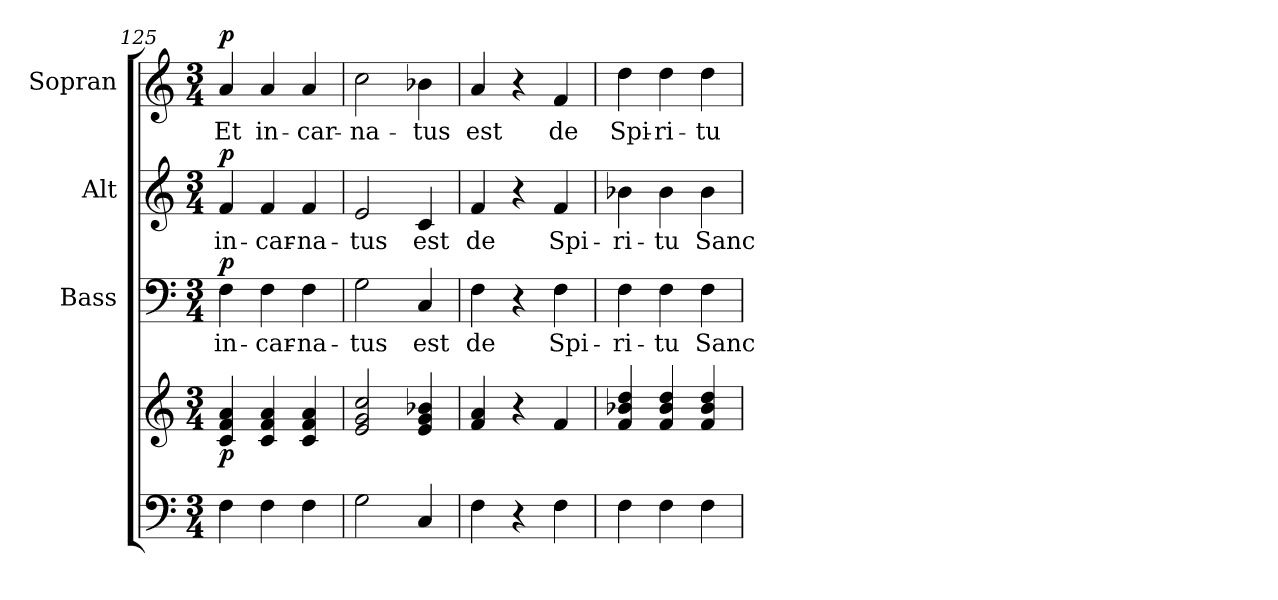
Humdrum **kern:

**kern	**kern	**dynam	**kern	**text	**dynam	**kern	**text	**dynam	**kern	**text	**dynam
*part4	*part4	*part4	*part3	*part3	*part3	*part2	*part2	*part2	*part1	*part1	*part1
*staff5	*staff4	*staff4/5	*staff3	*staff3	*staff3	*staff2	*staff2	*staff2	*staff1	*staff1	*staff1
*	*	*	*I"Bass	*	*	*I"Alt	*	*	*I"Sopran	*	*
*	*	*	*I'B.	*	*	*I'A.	*	*	*I'S.	*	*
*clefF4	*clefG2	*	*clefF4	*	*	*clefG2	*	*	*clefG2	*	*
*k[]	*k[]	*	*k[]	*	*	*k[]	*	*	*k[]	*	*
*C:	*C:	*	*C:	*	*	*C:	*	*	*C:	*	*
*M3/4	*M3/4	*	*M3/4	*	*	*M3/4	*	*	*M3/4	*	*
=125	=125	=125	=125	=125	=125	=125	=125	=125	=125	=125	=125
!	!	!LO:DY:b	!	!LO:LY:b	!LO:DY:a	!	!LO:LY:b	!LO:DY:a	!	!LO:LY:b	!LO:DY:a
4F\	4c/ 4f/ 4a/	p	4F\	in-	p	4f/	in-	p	4a/	Et	p
!	!	!	!	!LO:LY:b	!	!	!LO:LY:b	!	!	!LO:LY:b	!
4F\	4c/ 4f/ 4a/	.	4F\	-car-	.	4f/	-car-	.	4a/	in-	.
!	!	!	!	!LO:LY:b	!	!	!LO:LY:b	!	!	!LO:LY:b	!
4F\	4c/ 4f/ 4a/	.	4F\	-na-	.	4f/	-na-	.	4a/	-car-	.
=126	=126	=126	=126	=126	=126	=126	=126	=126	=126	=126	=126
!	!	!	!	!LO:LY:b	!	!	!LO:LY:b	!	!	!LO:LY:b	!
2G\	2e/ 2g/ 2cc/	.	2G\	-tus	.	2e/	-tus	.	2cc\	-na-	.
!	!	!	!	!LO:LY:b	!	!	!LO:LY:b	!	!	!LO:LY:b	!
4C/	4e/ 4g/ 4b-X/	.	4C/	est	.	4c/	est	.	4b-X\	-tus	.
=127	=127	=127	=127	=127	=127	=127	=127	=127	=127	=127	=127
!	!	!	!	!LO:LY:b	!	!	!LO:LY:b	!	!	!LO:LY:b	!
4F\	4f/ 4a/	.	4F\	de	.	4f/	de	.	4a/	est	.
4r	4r	.	4r	.	.	4r	.	.	4r	.	.
!	!	!	!	!LO:LY:b	!	!	!LO:LY:b	!	!	!LO:LY:b	!
4F\	4f/	.	4F\	Spi-	.	4f/	Spi-	.	4f/	de	.
=128	=128	=128	=128	=128	=128	=128	=128	=128	=128	=128	=128
!	!	!	!	!LO:LY:b	!	!	!LO:LY:b	!	!	!LO:LY:b	!
4F\	4f/ 4b-X/ 4dd/	.	4F\	-ri-	.	4b-X\	-ri-	.	4dd\	Spi-	.
!	!	!	!	!LO:LY:b	!	!	!LO:LY:b	!	!	!LO:LY:b	!
4F\	4f/ 4b-/ 4dd/	.	4F\	-tu	.	4b-\	-tu	.	4dd\	-ri-	.
!	!	!	!	!LO:LY:b	!	!	!LO:LY:b	!	!	!LO:LY:b	!
4F\	4f/ 4b-/ 4dd/	.	4F\	Sanc-	.	4b-\	Sanc-	.	4dd\	-tu	.
=	=	=	=	=	=	=	=	=	=	=	=
*-	*-	*-	*-	*-	*-	*-	*-	*-	*-	*-	*-
